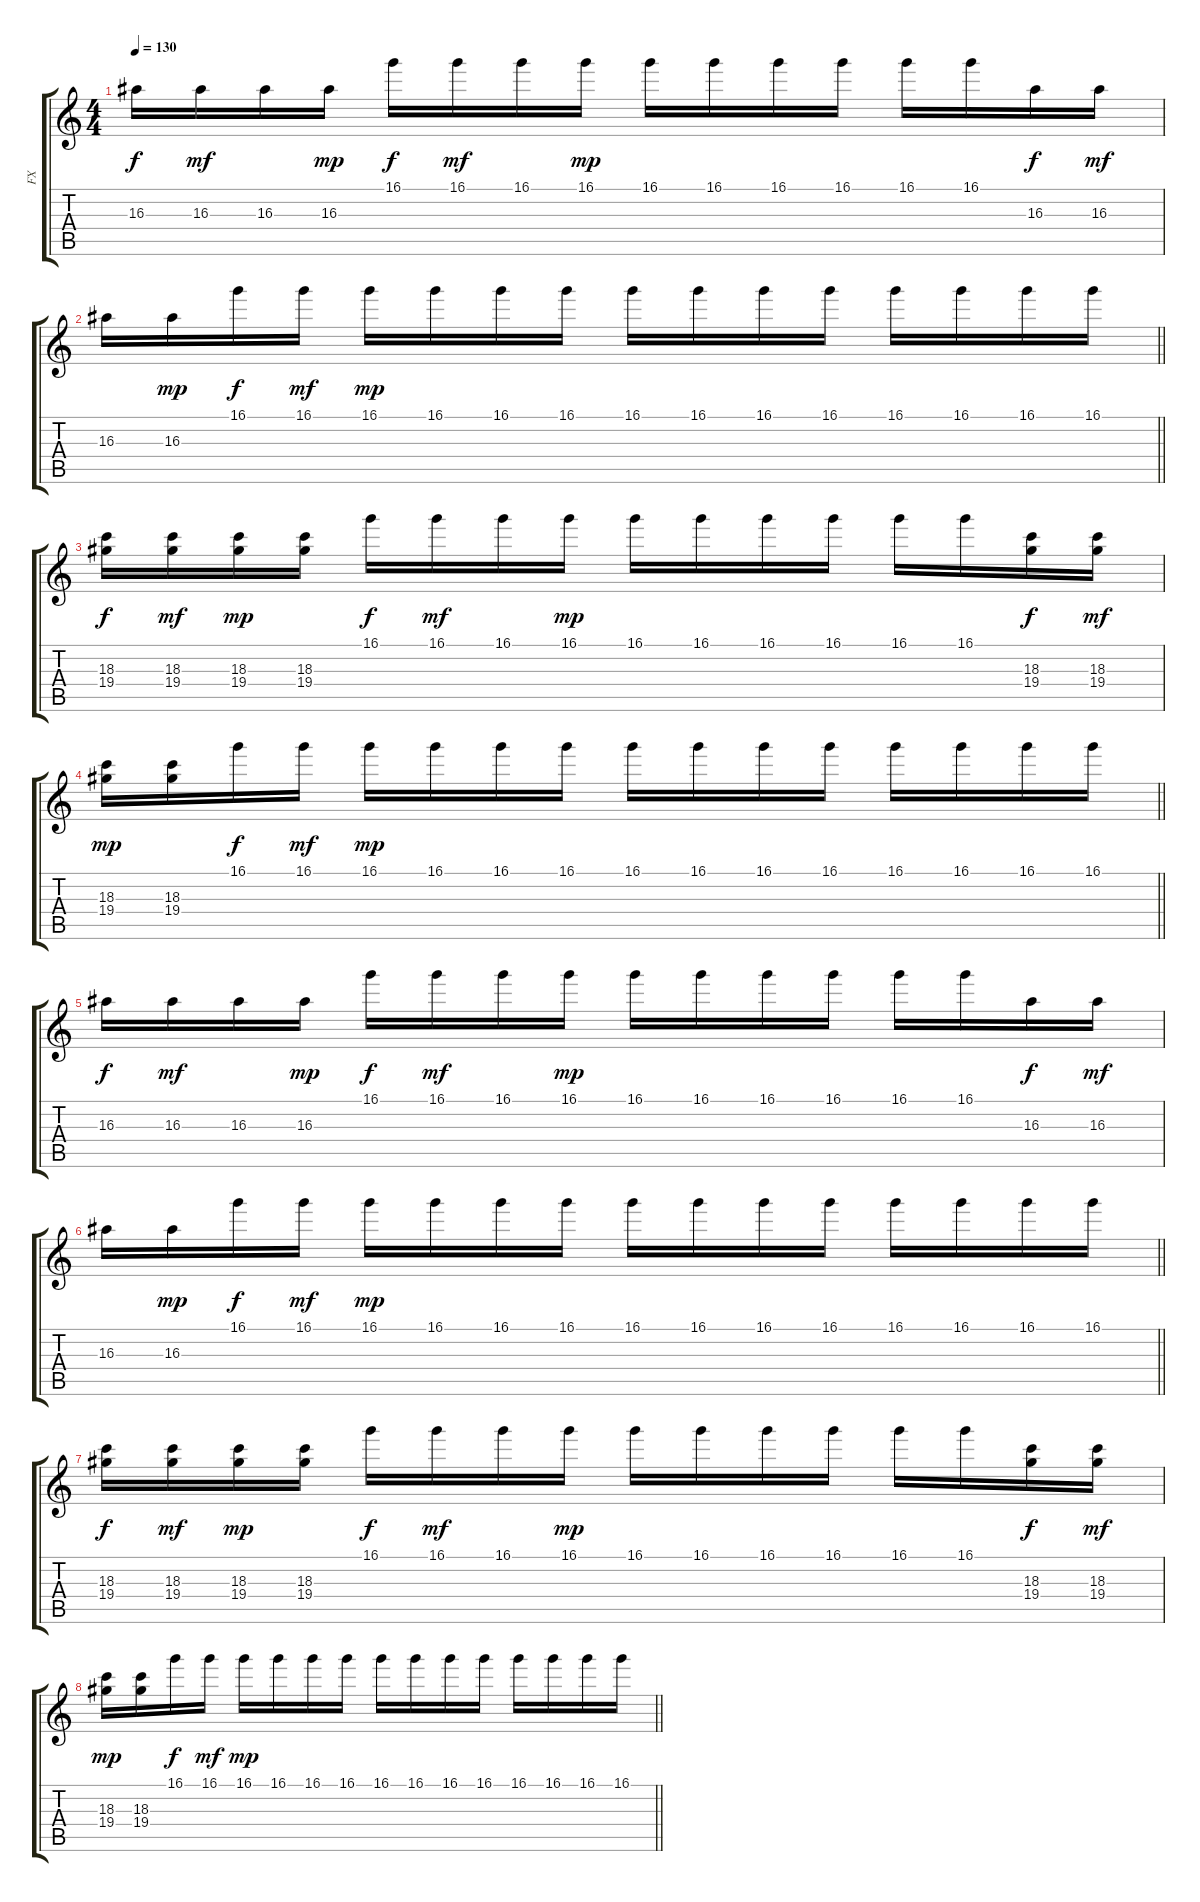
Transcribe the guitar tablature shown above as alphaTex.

\track ("FX" "FX") {instrument fx5brightness}
\staff {score tabs}
\tuning (Eb5 Bb4 Gb4 Db4 Ab3 Eb3) {hide}
\ts (4 4)
\tempo 130
\clef g2
\ks c
16.3.16{dy f} 16.3.16{dy mf} 16.3.16 16.3.16{dy mp} 16.1.16{dy f} 16.1.16{dy mf} 16.1.16 16.1.16{dy mp} 16.1.16 16.1.16 16.1.16 16.1.16 16.1.16 16.1.16 16.3.16{dy f} 16.3.16{dy mf} |
\barLineRight lightlight
16.3.16 16.3.16{dy mp} 16.1.16{dy f} 16.1.16{dy mf} 16.1.16{dy mp} 16.1.16 16.1.16 16.1.16 16.1.16 16.1.16 16.1.16 16.1.16 16.1.16 16.1.16 16.1.16 16.1.16 |
(18.3 19.4).16{dy f} (18.3 19.4).16{dy mf} (18.3 19.4).16{dy mp} (18.3 19.4).16 16.1.16{dy f} 16.1.16{dy mf} 16.1.16 16.1.16{dy mp} 16.1.16 16.1.16 16.1.16 16.1.16 16.1.16 16.1.16 (18.3 19.4).16{dy f} (18.3 19.4).16{dy mf} |
\barLineRight lightlight
(18.3 19.4).16{dy mp} (18.3 19.4).16 16.1.16{dy f} 16.1.16{dy mf} 16.1.16{dy mp} 16.1.16 16.1.16 16.1.16 16.1.16 16.1.16 16.1.16 16.1.16 16.1.16 16.1.16 16.1.16 16.1.16 |
16.3.16{dy f} 16.3.16{dy mf} 16.3.16 16.3.16{dy mp} 16.1.16{dy f} 16.1.16{dy mf} 16.1.16 16.1.16{dy mp} 16.1.16 16.1.16 16.1.16 16.1.16 16.1.16 16.1.16 16.3.16{dy f} 16.3.16{dy mf} |
\barLineRight lightlight
16.3.16 16.3.16{dy mp} 16.1.16{dy f} 16.1.16{dy mf} 16.1.16{dy mp} 16.1.16 16.1.16 16.1.16 16.1.16 16.1.16 16.1.16 16.1.16 16.1.16 16.1.16 16.1.16 16.1.16 |
(18.3 19.4).16{dy f} (18.3 19.4).16{dy mf} (18.3 19.4).16{dy mp} (18.3 19.4).16 16.1.16{dy f} 16.1.16{dy mf} 16.1.16 16.1.16{dy mp} 16.1.16 16.1.16 16.1.16 16.1.16 16.1.16 16.1.16 (18.3 19.4).16{dy f} (18.3 19.4).16{dy mf} |
\barLineRight lightlight
(18.3 19.4).16{dy mp} (18.3 19.4).16 16.1.16{dy f} 16.1.16{dy mf} 16.1.16{dy mp} 16.1.16 16.1.16 16.1.16 16.1.16 16.1.16 16.1.16 16.1.16 16.1.16 16.1.16 16.1.16 16.1.16
